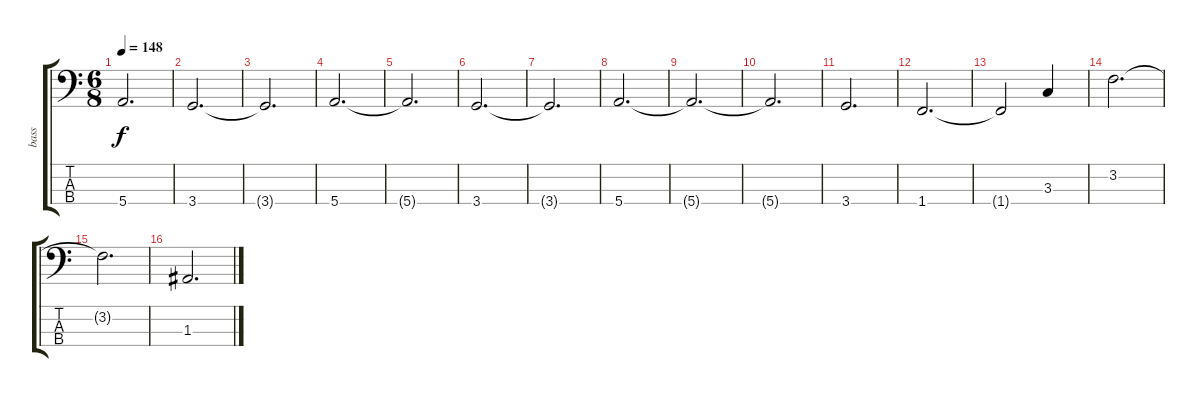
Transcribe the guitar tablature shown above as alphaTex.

\track ("bass" "bass") {instrument electricbassfinger}
\staff {score tabs}
\tuning (G2 D2 A1 E1) {hide}
\ts (6 8)
\tempo 148
\clef f4
\ks c
5.4{t}.2{d dy f} |
3.4.2{d} |
3.4{t}.2{d} |
5.4.2{d} |
5.4{t}.2{d} |
3.4.2{d} |
3.4{t}.2{d} |
5.4.2{d} |
5.4{t}.2{d} |
5.4{t}.2{d} |
3.4.2{d} |
1.4.2{d} |
1.4{t}.2 3.3.4 |
3.2.2{d} |
3.2{t}.2{d} |
1.3.2{d}
